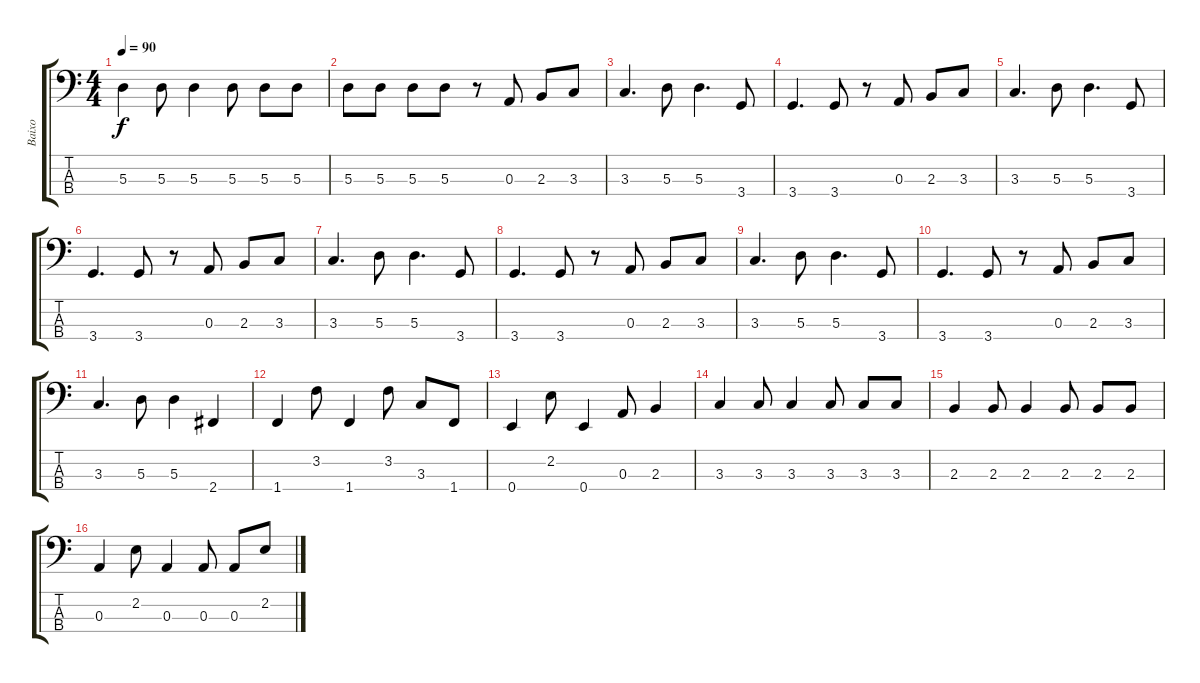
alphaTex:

\track ("Baixo" "Baixo") {instrument electricbassfinger}
\staff {score tabs}
\tuning (G2 D2 A1 E1) {hide}
\ts (4 4)
\tempo 90
\clef f4
\ks c
5.3.4{dy f} 5.3.8 5.3.4 5.3.8 5.3.8 5.3.8 |
5.3.8 5.3.8 5.3.8 5.3.8 r.8 0.3.8 2.3.8 3.3.8 |
3.3.4{d} 5.3.8 5.3.4{d} 3.4.8 |
3.4.4{d} 3.4.8 r.8 0.3.8 2.3.8 3.3.8 |
3.3.4{d} 5.3.8 5.3.4{d} 3.4.8 |
3.4.4{d} 3.4.8 r.8 0.3.8 2.3.8 3.3.8 |
3.3.4{d} 5.3.8 5.3.4{d} 3.4.8 |
3.4.4{d} 3.4.8 r.8 0.3.8 2.3.8 3.3.8 |
3.3.4{d} 5.3.8 5.3.4{d} 3.4.8 |
3.4.4{d} 3.4.8 r.8 0.3.8 2.3.8 3.3.8 |
3.3.4{d} 5.3.8 5.3.4 2.4.4 |
1.4.4 3.2.8 1.4.4 3.2.8 3.3.8 1.4.8 |
0.4.4 2.2.8 0.4.4 0.3.8 2.3.4 |
3.3.4 3.3.8 3.3.4 3.3.8 3.3.8 3.3.8 |
2.3.4 2.3.8 2.3.4 2.3.8 2.3.8 2.3.8 |
0.3.4 2.2.8 0.3.4 0.3.8 0.3.8 2.2.8
